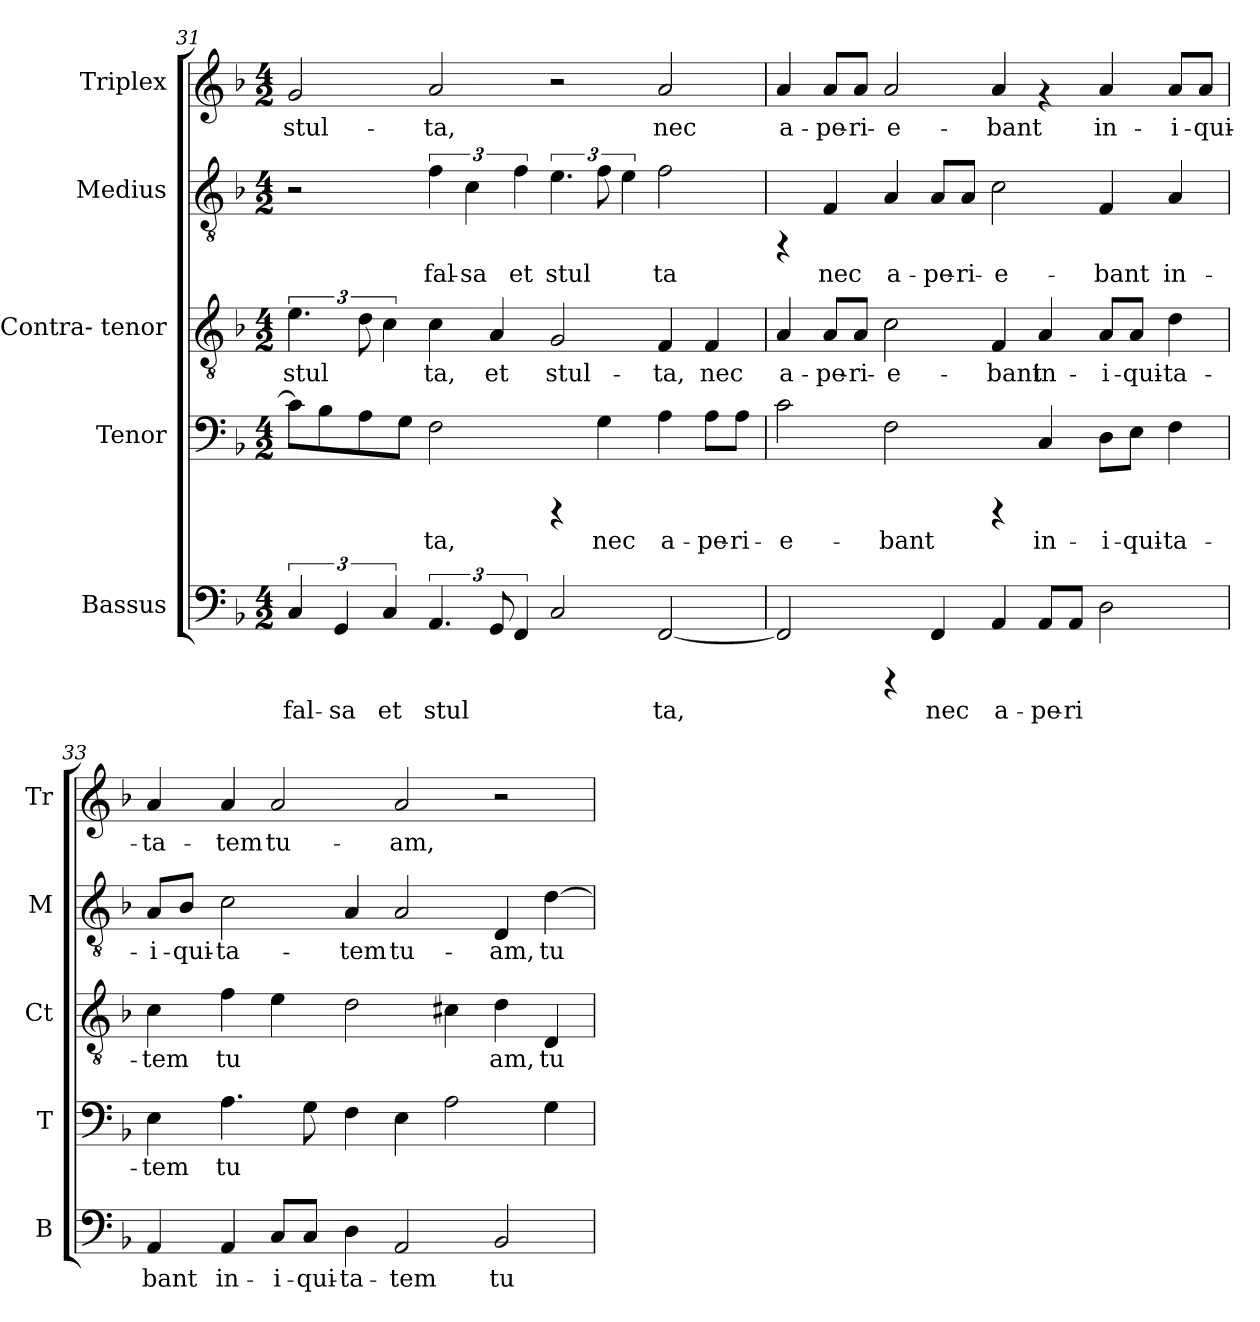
**kern	**text	**kern	**text	**kern	**text	**kern	**text	**kern	**text
*part5	*part5	*part4	*part4	*part3	*part3	*part2	*part2	*part1	*part1
*staff5	*staff5	*staff4	*staff4	*staff3	*staff3	*staff2	*staff2	*staff1	*staff1
*I"Bassus	*	*I"Tenor	*	*I"Contra-  tenor	*	*I"Medius	*	*I"Triplex	*
*I'B	*	*I'T	*	*I'Ct	*	*I'M	*	*I'Tr	*
!!LO:PB:g=z
*clefF4	*	*clefF4	*	*clefGv2	*	*clefGv2	*	*clefG2	*
*k[b-]	*	*k[b-]	*	*k[b-]	*	*k[b-]	*	*k[b-]	*
*F:	*	*F:	*	*F:	*	*F:	*	*F:	*
*M4/2	*	*M4/2	*	*M4/2	*	*M4/2	*	*M4/2	*
=31	=31	=31	=31	=31	=31	=31	=31	=31	=31
!	!LO:LY:b:cj	!	!LO:LY:b:cj	!	!LO:LY:b:cj	!	!	!	!LO:LY:b:cj
6C/	fal-	8c\L]	--	6.e\	stul-	2r	.	2g/	stul-
!	!	!	!LO:LY:b:cj	!	!	!	!	!	!
.	.	8B-\	--	.	.	.	.	.	.
!	!LO:LY:b:cj	!	!	!	!	!	!	!	!
6GG/	-sa	.	.	.	.	.	.	.	.
!	!	!	!LO:LY:b:cj	!	!LO:LY:b:cj	!	!	!	!
.	.	8A\	--	12d\	--	.	.	.	.
!	!LO:LY:b:cj	!	!	!	!LO:LY:b:cj	!	!	!	!
6C/	et	.	.	6c\	--	.	.	.	.
!	!	!	!LO:LY:b:cj	!	!	!	!	!	!
.	.	8G\J	--	.	.	.	.	.	.
!	!LO:LY:b:cj	!	!LO:LY:b:cj	!	!LO:LY:b:cj	!	!LO:LY:b:cj	!	!LO:LY:b:cj
6.AA/	stul-	2F\	-ta,	4c\	-ta,	6f\	fal-	2a/	-ta,
!	!	!	!	!	!	!	!LO:LY:b:cj	!	!
.	.	.	.	.	.	6c\	-sa	.	.
!	!LO:LY:b:cj	!	!	!	!LO:LY:b:cj	!	!	!	!
12GG/	--	.	.	4A/	et	.	.	.	.
!	!LO:LY:b:cj	!	!	!	!	!	!LO:LY:b:cj	!	!
6FF/	--	.	.	.	.	6f\	et	.	.
!	!LO:LY:b:cj	!	!	!	!LO:LY:b:cj	!	!LO:LY:b:cj	!	!
2C/	--	4rCCC	.	2G/	stul-	6.e\	stul-	2r	.
!	!	!	!LO:LY:b:cj	!	!	!	!LO:LY:b:cj	!	!
.	.	4G\	nec	.	.	12f\	--	.	.
!	!	!	!	!	!	!	!LO:LY:b:cj	!	!
.	.	.	.	.	.	6e\	--	.	.
!	!LO:LY:b:cj	!	!LO:LY:b:cj	!	!LO:LY:b:cj	!	!LO:LY:b:cj	!	!LO:LY:b:cj
[<2FF/	-ta,	4A\	a-	4F/	-ta,	2f\	-ta	2a/	nec
!	!	!	!LO:LY:b:cj	!	!LO:LY:b:cj	!	!	!	!
.	.	8A\L	-pe-	4F/	nec	.	.	.	.
!	!	!	!LO:LY:b:cj	!	!	!	!	!	!
.	.	8A\J	-ri-	.	.	.	.	.	.
=32	=32	=32	=32	=32	=32	=32	=32	=32	=32
!	!LO:LY:b:cj	!	!LO:LY:b:cj	!	!LO:LY:b:cj	!	!	!	!LO:LY:b:cj
2FF/]	.	2c\	-e-	4A/	a-	4rFF	.	4a/	a-
!	!	!	!	!	!LO:LY:b:cj	!	!LO:LY:b:cj	!	!LO:LY:b:cj
.	.	.	.	8A/L	-pe-	4F/	nec	8a/L	-pe-
!	!	!	!	!	!LO:LY:b:cj	!	!	!	!LO:LY:b:cj
.	.	.	.	8A/J	-ri-	.	.	8a/J	-ri-
!	!	!	!LO:LY:b:cj	!	!LO:LY:b:cj	!	!LO:LY:b:cj	!	!LO:LY:b:cj
4rCCC	.	2F\	-bant	2c\	-e-	4A/	a-	2a/	-e-
!	!LO:LY:b:cj	!	!	!	!	!	!LO:LY:b:cj	!	!
4FF/	nec	.	.	.	.	8A/L	-pe-	.	.
!	!	!	!	!	!	!	!LO:LY:b:cj	!	!
.	.	.	.	.	.	8A/J	-ri-	.	.
!	!LO:LY:b:cj	!	!	!	!LO:LY:b:cj	!	!LO:LY:b:cj	!	!LO:LY:b:cj
4AA/	a-	4rCCC	.	4F/	-bant	2c\	-e-	4a/	-bant
!	!LO:LY:b:cj	!	!LO:LY:b:cj	!	!LO:LY:b:cj	!	!	!	!
8AA/L	-pe-	4C/	in-	4A/	in-	.	.	4rf	.
!	!LO:LY:b:cj	!	!	!	!	!	!	!	!
8AA/J	-ri-	.	.	.	.	.	.	.	.
!	!LO:LY:b:cj	!	!LO:LY:b:cj	!	!LO:LY:b:cj	!	!LO:LY:b:cj	!	!LO:LY:b:cj
2D\	--	8D\L	-i-	8A/L	-i-	4F/	-bant	4a/	in-
!	!	!	!LO:LY:b:cj	!	!LO:LY:b:cj	!	!	!	!
.	.	8E\J	-qui-	8A/J	-qui-	.	.	.	.
!	!	!	!LO:LY:b:cj	!	!LO:LY:b:cj	!	!LO:LY:b:cj	!	!LO:LY:b:cj
.	.	4F\	-ta-	4d\	-ta-	4A/	in-	8a/L	-i-
!	!	!	!	!	!	!	!	!	!LO:LY:b:cj
.	.	.	.	.	.	.	.	8a/J	-qui-
!!LO:LB:g=z
=33	=33	=33	=33	=33	=33	=33	=33	=33	=33
!	!LO:LY:b:cj	!	!LO:LY:b:cj	!	!LO:LY:b:cj	!	!LO:LY:b:cj	!	!LO:LY:b:cj
4AA/	-bant	4E\	-tem	4c\	-tem	8A/L	-i-	4a/	-ta-
!	!	!	!	!	!	!	!LO:LY:b:cj	!	!
.	.	.	.	.	.	8B-/J	-qui-	.	.
!	!LO:LY:b:cj	!	!LO:LY:b:cj	!	!LO:LY:b:cj	!	!LO:LY:b:cj	!	!LO:LY:b:cj
4AA/	in-	4.A\	tu-	4f\	tu-	2c\	-ta-	4a/	-tem
!	!LO:LY:b:cj	!	!	!	!LO:LY:b:cj	!	!	!	!LO:LY:b:cj
8C/L	-i-	.	.	4e\	--	.	.	2a/	tu-
!	!LO:LY:b:cj	!	!LO:LY:b:cj	!	!	!	!	!	!
8C/J	-qui-	8G\	--	.	.	.	.	.	.
!	!LO:LY:b:cj	!	!LO:LY:b:cj	!	!LO:LY:b:cj	!	!LO:LY:b:cj	!	!
4D\	-ta-	4F\	--	2d\	--	4A/	-tem	.	.
!	!LO:LY:b:cj	!	!LO:LY:b:cj	!	!	!	!LO:LY:b:cj	!	!LO:LY:b:cj
2AA/	-tem	4E\	--	.	.	2A/	tu-	2a/	-am,
!	!	!	!LO:LY:b:cj	!	!LO:LY:b:cj	!	!	!	!
.	.	2A\	--	4c#\	--	.	.	.	.
!	!LO:LY:b:cj	!	!	!	!LO:LY:b:cj	!	!LO:LY:b:cj	!	!
2BB-/	tu-	.	.	4d\	-am,	4D/	-am,	2r	.
!	!	!	!LO:LY:b:cj	!	!LO:LY:b:cj	!	!LO:LY:b:cj	!	!
.	.	4G\	--	4D/	tu-	[>4d\	tu-	.	.
=	=	=	=	=	=	=	=	=	=
*-	*-	*-	*-	*-	*-	*-	*-	*-	*-
